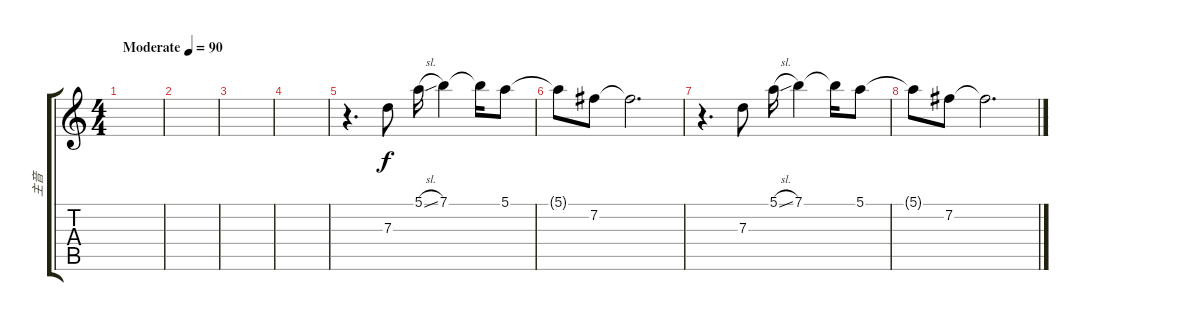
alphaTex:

\track ("主音" "主音") {instrument acousticguitarnylon}
\staff {score tabs}
\tuning (E4 B3 G3 D3 A2 E2) {hide}
\ts (4 4)
\tempo (90 "Moderate")
\clef g2
\ks c
|
|
|
|
r.4{d} 7.3.8 5.1{sl}.16 7.1.4 7.1{t}.16 5.1.8 |
5.1{t}.8 7.2.8 7.2{t}.2{d} |
r.4{d} 7.3.8 5.1{sl}.16 7.1.4 7.1{t}.16 5.1.8 |
5.1{t}.8 7.2.8 7.2{t}.2{d}
